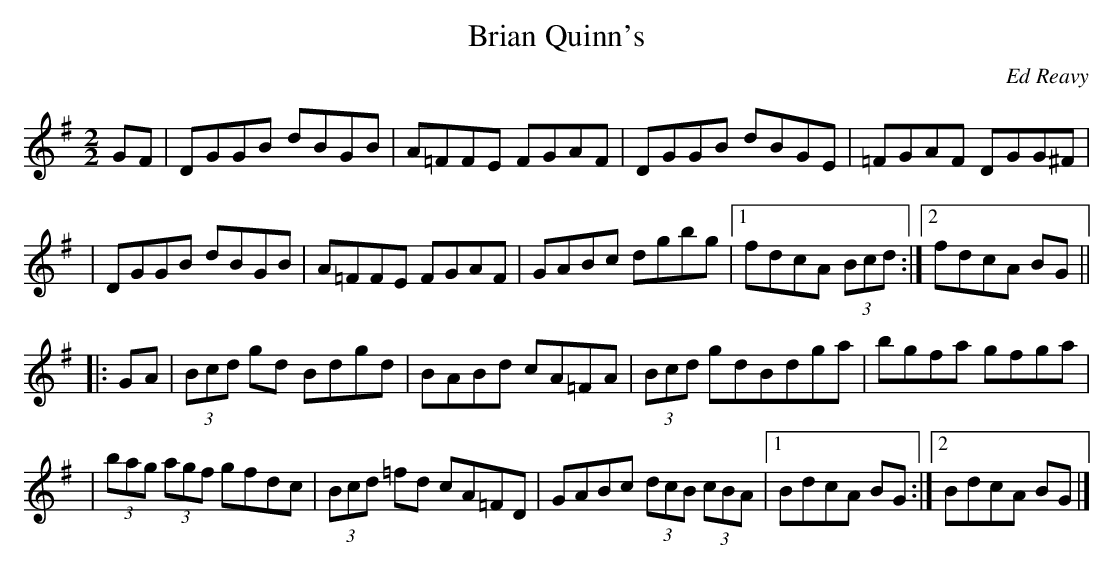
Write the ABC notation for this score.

X:1
T:Brian Quinn's
M:2/2
L:1/8
C:Ed Reavy
K:G
GF \
| DGGB dBGB | A=FFE FGAF | DGGB dBGE | =FGAF DGG^F |
| DGGB dBGB | A=FFE FGAF | GABc dgbg |1 fdcA (3Bcd :|2 fdcA BG ||
|: GA \
| (3Bcd gd Bdgd | BABd cA=FA | (3Bcd gdBdga | bgfa gfga |
| (3bag (3agf gfdc | (3Bcd =fd cA=FD | GABc (3dcB (3cBA |1 BdcA BG :|2 BdcA BG |]
